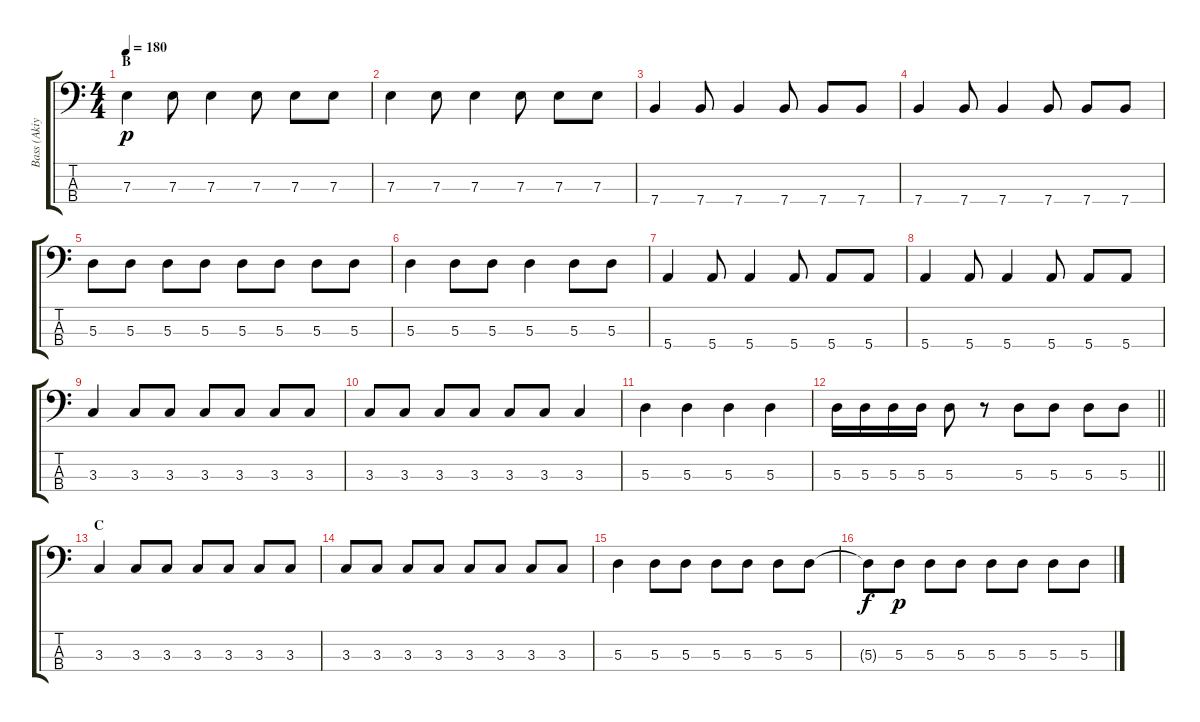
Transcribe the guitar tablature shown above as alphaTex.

\track ("Bass (Akiyama Mio)" "Bass (Akiy") {instrument electricbassfinger}
\staff {score tabs}
\tuning (G2 D2 A1 E1) {hide}
\ts (4 4)
\section ("" "B")
\tempo 180
\clef f4
\ks c
7.3.4{dy p} 7.3.8 7.3.4 7.3.8 7.3.8 7.3.8 |
7.3.4 7.3.8 7.3.4 7.3.8 7.3.8 7.3.8 |
7.4.4 7.4.8 7.4.4 7.4.8 7.4.8 7.4.8 |
7.4.4 7.4.8 7.4.4 7.4.8 7.4.8 7.4.8 |
5.3.8 5.3.8 5.3.8 5.3.8 5.3.8 5.3.8 5.3.8 5.3.8 |
5.3.4 5.3.8 5.3.8 5.3.4 5.3.8 5.3.8 |
5.4.4 5.4.8 5.4.4 5.4.8 5.4.8 5.4.8 |
5.4.4 5.4.8 5.4.4 5.4.8 5.4.8 5.4.8 |
3.3.4 3.3.8 3.3.8 3.3.8 3.3.8 3.3.8 3.3.8 |
3.3.8 3.3.8 3.3.8 3.3.8 3.3.8 3.3.8 3.3.4 |
5.3.4 5.3.4 5.3.4 5.3.4 |
\barLineRight lightlight
5.3.16 5.3.16 5.3.16 5.3.16 5.3.8 r.8 5.3.8 5.3.8 5.3.8 5.3.8 |
\section ("" "C")
3.3.4 3.3.8 3.3.8 3.3.8 3.3.8 3.3.8 3.3.8 |
3.3.8 3.3.8 3.3.8 3.3.8 3.3.8 3.3.8 3.3.8 3.3.8 |
5.3.4 5.3.8 5.3.8 5.3.8 5.3.8 5.3.8 5.3.8 |
5.3{t}.8{dy f} 5.3.8{dy p} 5.3.8 5.3.8 5.3.8 5.3.8 5.3.8 5.3.8
